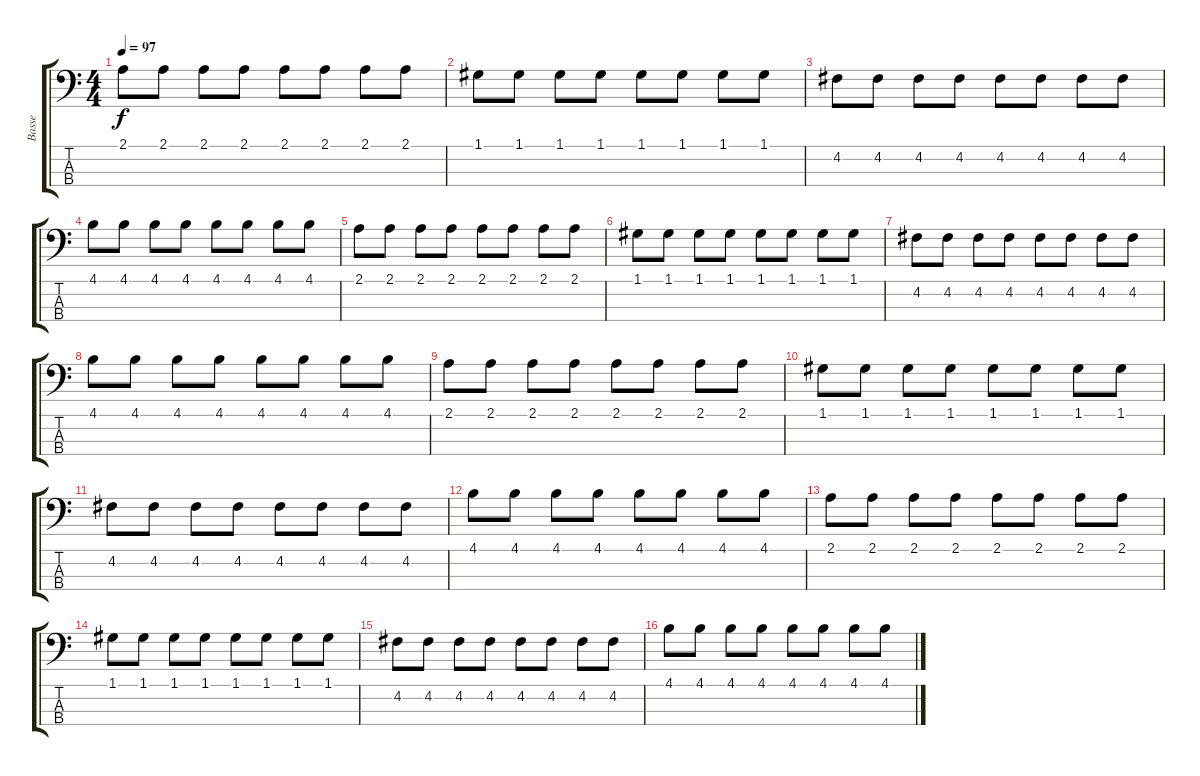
\track ("Basse" "Basse") {instrument electricbassfinger}
\staff {score tabs}
\tuning (G2 D2 A1 E1) {hide}
\ts (4 4)
\tempo 97
\clef f4
\ks c
2.1.8{dy f} 2.1.8 2.1.8 2.1.8 2.1.8 2.1.8 2.1.8 2.1.8 |
1.1.8 1.1.8 1.1.8 1.1.8 1.1.8 1.1.8 1.1.8 1.1.8 |
4.2.8 4.2.8 4.2.8 4.2.8 4.2.8 4.2.8 4.2.8 4.2.8 |
4.1.8 4.1.8 4.1.8 4.1.8 4.1.8 4.1.8 4.1.8 4.1.8 |
2.1.8 2.1.8 2.1.8 2.1.8 2.1.8 2.1.8 2.1.8 2.1.8 |
1.1.8 1.1.8 1.1.8 1.1.8 1.1.8 1.1.8 1.1.8 1.1.8 |
4.2.8 4.2.8 4.2.8 4.2.8 4.2.8 4.2.8 4.2.8 4.2.8 |
4.1.8 4.1.8 4.1.8 4.1.8 4.1.8 4.1.8 4.1.8 4.1.8 |
2.1.8 2.1.8 2.1.8 2.1.8 2.1.8 2.1.8 2.1.8 2.1.8 |
1.1.8 1.1.8 1.1.8 1.1.8 1.1.8 1.1.8 1.1.8 1.1.8 |
4.2.8 4.2.8 4.2.8 4.2.8 4.2.8 4.2.8 4.2.8 4.2.8 |
4.1.8 4.1.8 4.1.8 4.1.8 4.1.8 4.1.8 4.1.8 4.1.8 |
2.1.8 2.1.8 2.1.8 2.1.8 2.1.8 2.1.8 2.1.8 2.1.8 |
1.1.8 1.1.8 1.1.8 1.1.8 1.1.8 1.1.8 1.1.8 1.1.8 |
4.2.8 4.2.8 4.2.8 4.2.8 4.2.8 4.2.8 4.2.8 4.2.8 |
4.1.8 4.1.8 4.1.8 4.1.8 4.1.8 4.1.8 4.1.8 4.1.8
